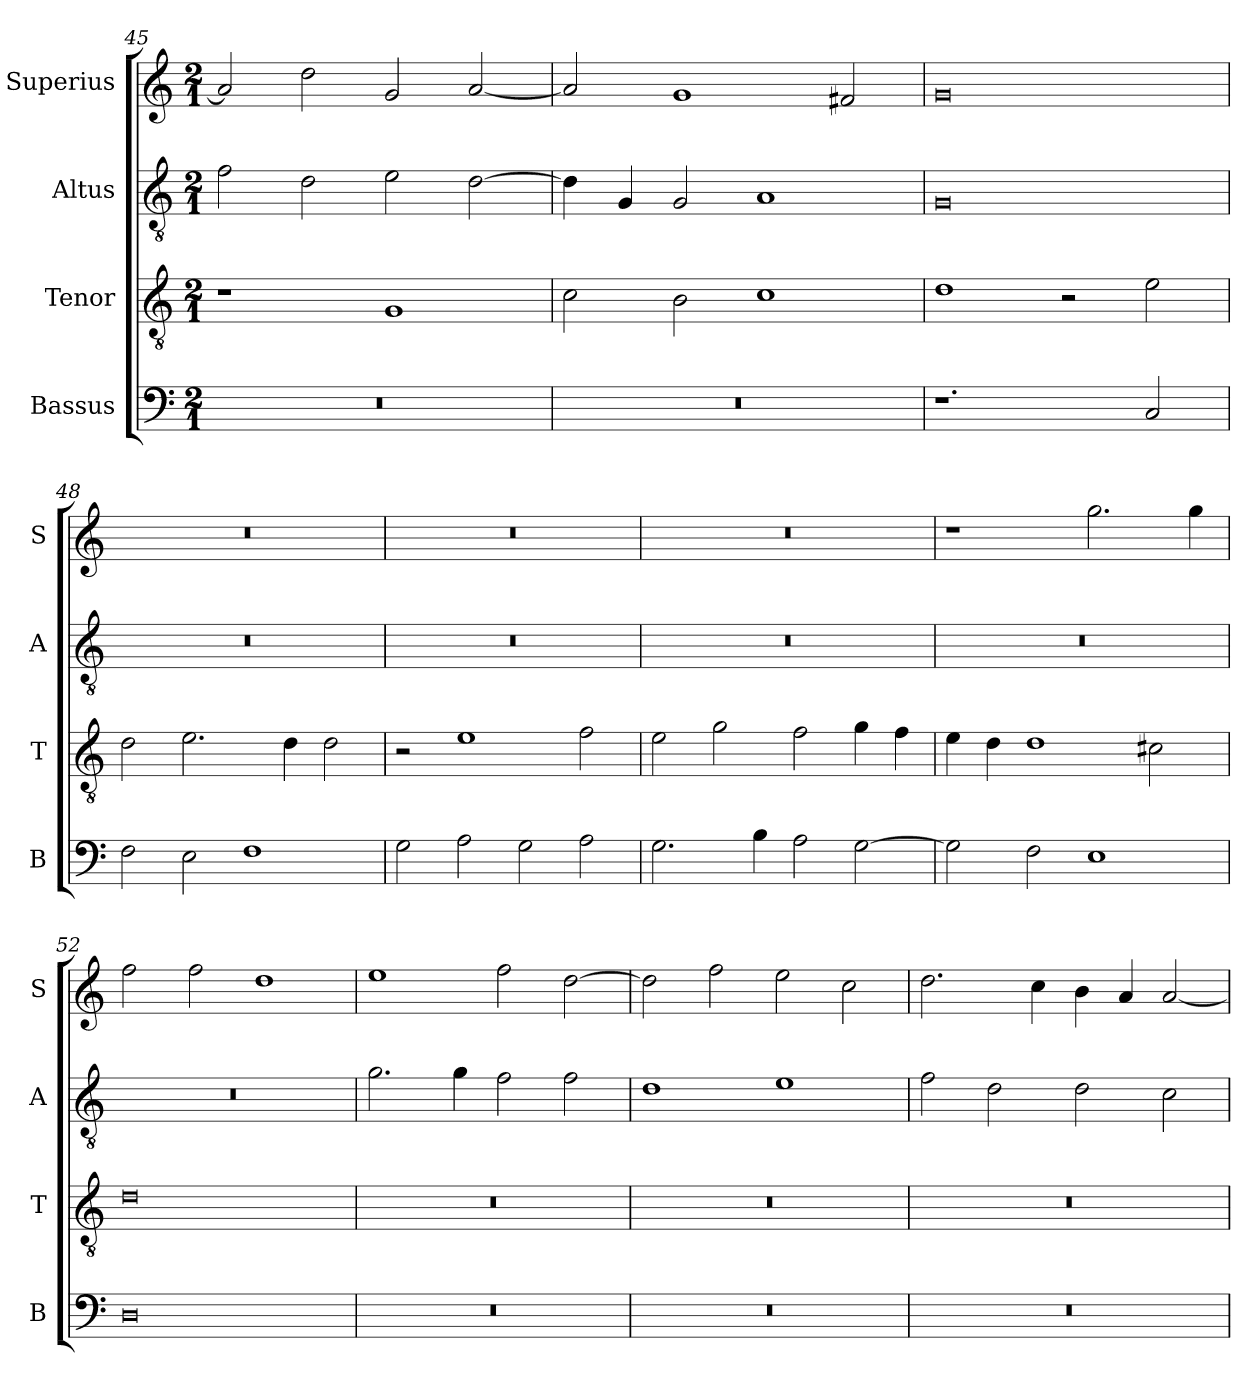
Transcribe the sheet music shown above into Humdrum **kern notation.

**kern	**kern	**kern	**kern
*part4	*part3	*part2	*part1
*staff4	*staff3	*staff2	*staff1
*I"Bassus	*I"Tenor	*I"Altus	*I"Superius
*I'B	*I'T	*I'A	*I'S
*clefF4	*clefGv2	*clefGv2	*clefG2
*k[]	*k[]	*k[]	*k[]
*M2/1	*M2/1	*M2/1	*M2/1
=45	=45	=45	=45
0r	1r	2f\	2a/]
.	.	2d\	2dd\
.	1G	2e\	2g/
.	.	[2d\	[2a/
=46	=46	=46	=46
0r	2c\	4d\]	2a/]
.	.	4G/	.
.	2B\	2G/	1g
.	1c	1A	.
.	.	.	2f#X/
=47	=47	=47	=47
1.r	1d	0G	0g
.	2r	.	.
2C/	2e\	.	.
=48	=48	=48	=48
2F\	2d\	0r	0r
2E\	2.e\	.	.
1F	.	.	.
.	4d\	.	.
.	2d\	.	.
=49	=49	=49	=49
2G\	2r	0r	0r
2A\	1e	.	.
2G\	.	.	.
2A\	2f\	.	.
=50	=50	=50	=50
2.G\	2e\	0r	0r
.	2g\	.	.
4B\	.	.	.
2A\	2f\	.	.
[2G\	4g\	.	.
.	4f\	.	.
=51	=51	=51	=51
2G\]	4e\	0r	1r
.	4d\	.	.
2F\	1d	.	.
1E	.	.	2.gg\
.	2c#X\	.	.
.	.	.	4gg\
=52	=52	=52	=52
0D	0d	0r	2ff\
.	.	.	2ff\
.	.	.	1dd
=53	=53	=53	=53
0r	0r	2.g\	1ee
.	.	4g\	.
.	.	2f\	2ff\
.	.	2f\	[2dd\
=54	=54	=54	=54
0r	0r	1d	2dd\]
.	.	.	2ff\
.	.	1e	2ee\
.	.	.	2cc\
=55	=55	=55	=55
0r	0r	2f\	2.dd\
.	.	2d\	.
.	.	.	4cc\
.	.	2d\	4b\
.	.	.	4a/
.	.	2c\	[2a/
=	=	=	=
*-	*-	*-	*-
